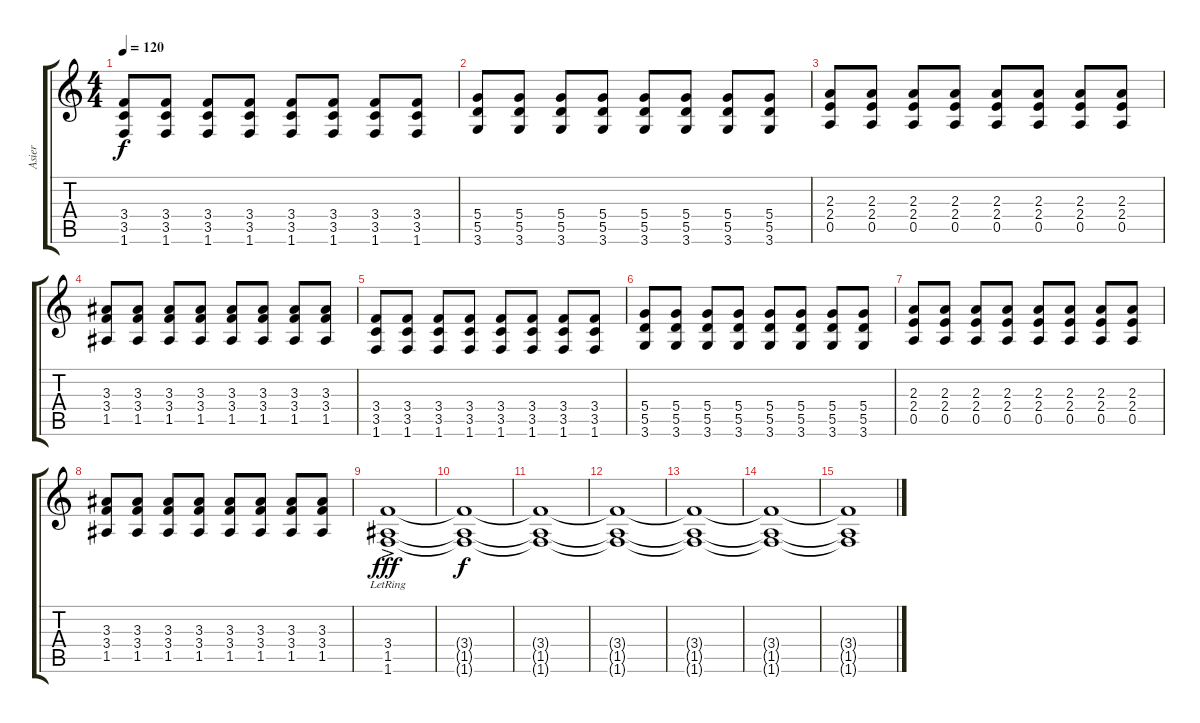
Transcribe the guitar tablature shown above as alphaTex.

\track ("Asier" "Asier") {instrument distortionguitar}
\staff {score tabs}
\tuning (E4 B3 G3 D3 A2 E2) {hide}
\ts (4 4)
\tempo 120
\clef g2
\ks c
(3.4 3.5 1.6).8{dy f} (3.4 3.5 1.6).8 (3.4 3.5 1.6).8 (3.4 3.5 1.6).8 (3.4 3.5 1.6).8 (3.4 3.5 1.6).8 (3.4 3.5 1.6).8 (3.4 3.5 1.6).8 |
(5.4 5.5 3.6).8 (5.4 5.5 3.6).8 (5.4 5.5 3.6).8 (5.4 5.5 3.6).8 (5.4 5.5 3.6).8 (5.4 5.5 3.6).8 (5.4 5.5 3.6).8 (5.4 5.5 3.6).8 |
(2.3 2.4 0.5).8 (2.3 2.4 0.5).8 (2.3 2.4 0.5).8 (2.3 2.4 0.5).8 (2.3 2.4 0.5).8 (2.3 2.4 0.5).8 (2.3 2.4 0.5).8 (2.3 2.4 0.5).8 |
(3.3 3.4 1.5).8 (3.3 3.4 1.5).8 (3.3 3.4 1.5).8 (3.3 3.4 1.5).8 (3.3 3.4 1.5).8 (3.3 3.4 1.5).8 (3.3 3.4 1.5).8 (3.3 3.4 1.5).8 |
(3.4 3.5 1.6).8 (3.4 3.5 1.6).8 (3.4 3.5 1.6).8 (3.4 3.5 1.6).8 (3.4 3.5 1.6).8 (3.4 3.5 1.6).8 (3.4 3.5 1.6).8 (3.4 3.5 1.6).8 |
(5.4 5.5 3.6).8 (5.4 5.5 3.6).8 (5.4 5.5 3.6).8 (5.4 5.5 3.6).8 (5.4 5.5 3.6).8 (5.4 5.5 3.6).8 (5.4 5.5 3.6).8 (5.4 5.5 3.6).8 |
(2.3 2.4 0.5).8 (2.3 2.4 0.5).8 (2.3 2.4 0.5).8 (2.3 2.4 0.5).8 (2.3 2.4 0.5).8 (2.3 2.4 0.5).8 (2.3 2.4 0.5).8 (2.3 2.4 0.5).8 |
(3.3 3.4 1.5).8 (3.3 3.4 1.5).8 (3.3 3.4 1.5).8 (3.3 3.4 1.5).8 (3.3 3.4 1.5).8 (3.3 3.4 1.5).8 (3.3 3.4 1.5).8 (3.3 3.4 1.5).8 |
(3.4{ac lr} 1.5 1.6{lr}).1{dy fff} |
(3.4{t} 1.5{t} 1.6{t}).1{dy f volume 11} |
(3.4{t} 1.5{t} 1.6{t}).1{volume 9} |
(3.4{t} 1.5{t} 1.6{t}).1{volume 7} |
(3.4{t} 1.5{t} 1.6{t}).1{volume 5} |
(3.4{t} 1.5{t} 1.6{t}).1{volume 3} |
(3.4{t} 1.5{t} 1.6{t}).1{volume 1}
